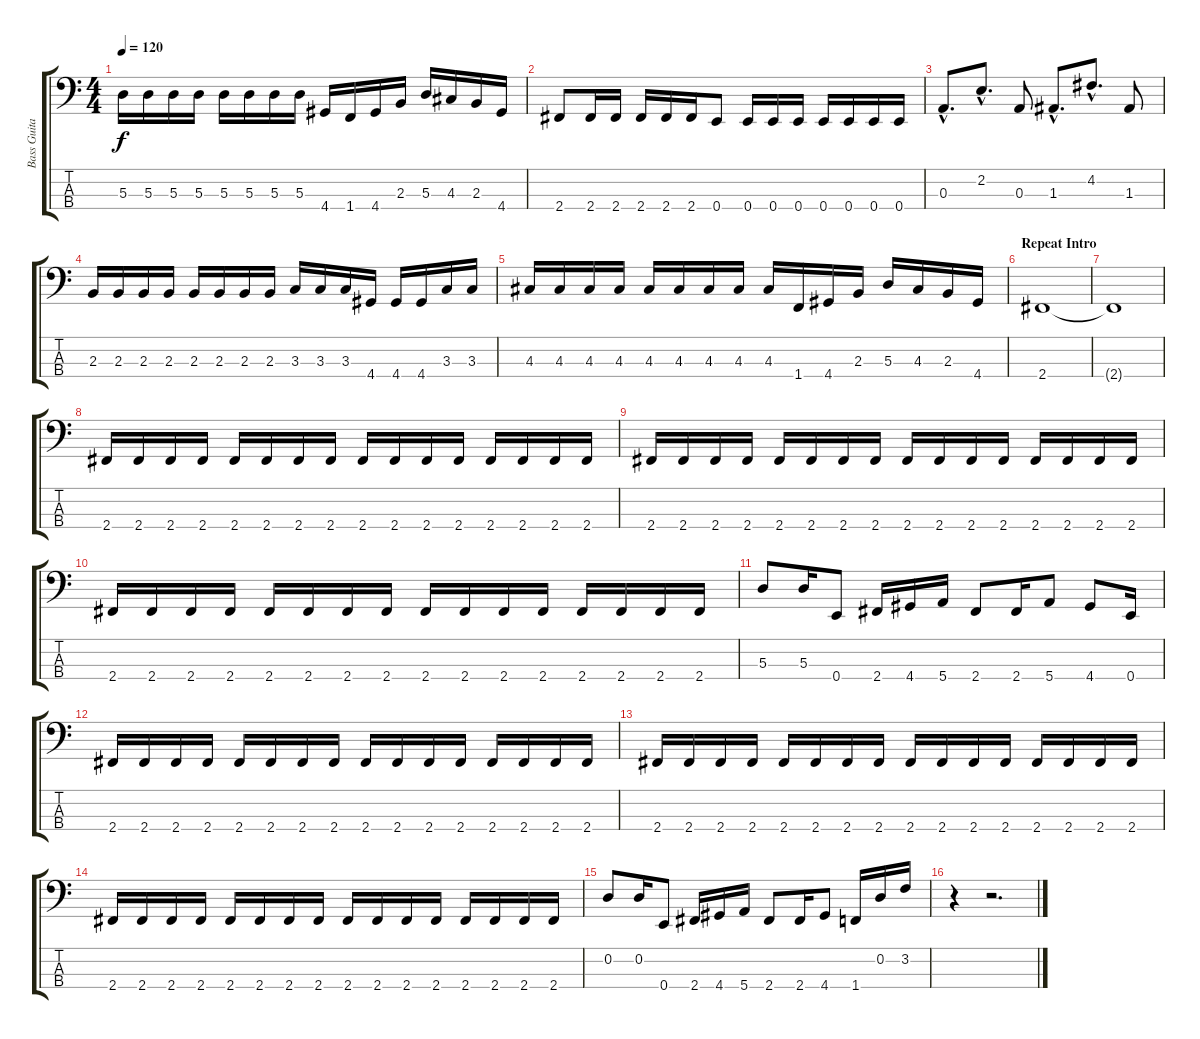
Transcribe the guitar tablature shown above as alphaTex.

\track ("Bass Guitar" "Bass Guita") {instrument electricbasspick}
\staff {score tabs}
\tuning (G2 D2 A1 E1) {hide}
\ts (4 4)
\tempo 120
\clef f4
\ks c
5.3.16{dy f} 5.3.16 5.3.16 5.3.16 5.3.16 5.3.16 5.3.16 5.3.16 4.4.16 1.4.16 4.4.16 2.3.16 5.3.16 4.3.16 2.3.16 4.4.16 |
2.4.8 2.4.16 2.4.16 2.4.16 2.4.16 2.4.16 0.4.8 0.4.16 0.4.16 0.4.16 0.4.16 0.4.16 0.4.16 0.4.16 |
0.3{hac}.8{d} 2.2{hac}.8{d} 0.3.8 1.3{hac}.8{d} 4.2{hac}.8{d} 1.3.8 |
2.3.16 2.3.16 2.3.16 2.3.16 2.3.16 2.3.16 2.3.16 2.3.16 3.3.16 3.3.16 3.3.16 4.4.16 4.4.16 4.4.16 3.3.16 3.3.16 |
4.3.16 4.3.16 4.3.16 4.3.16 4.3.16 4.3.16 4.3.16 4.3.16 4.3.16 1.4.16 4.4.16 2.3.16 5.3.16 4.3.16 2.3.16 4.4.16 |
\section ("" "Repeat Intro")
2.4.1 |
2.4{t}.1 |
2.4.16 2.4.16 2.4.16 2.4.16 2.4.16 2.4.16 2.4.16 2.4.16 2.4.16 2.4.16 2.4.16 2.4.16 2.4.16 2.4.16 2.4.16 2.4.16 |
2.4.16 2.4.16 2.4.16 2.4.16 2.4.16 2.4.16 2.4.16 2.4.16 2.4.16 2.4.16 2.4.16 2.4.16 2.4.16 2.4.16 2.4.16 2.4.16 |
2.4.16 2.4.16 2.4.16 2.4.16 2.4.16 2.4.16 2.4.16 2.4.16 2.4.16 2.4.16 2.4.16 2.4.16 2.4.16 2.4.16 2.4.16 2.4.16 |
5.3.8 5.3.16 0.4.8 2.4.16 4.4.16 5.4.16 2.4.8 2.4.16 5.4.8 4.4.8 0.4.16 |
2.4.16 2.4.16 2.4.16 2.4.16 2.4.16 2.4.16 2.4.16 2.4.16 2.4.16 2.4.16 2.4.16 2.4.16 2.4.16 2.4.16 2.4.16 2.4.16 |
2.4.16 2.4.16 2.4.16 2.4.16 2.4.16 2.4.16 2.4.16 2.4.16 2.4.16 2.4.16 2.4.16 2.4.16 2.4.16 2.4.16 2.4.16 2.4.16 |
2.4.16 2.4.16 2.4.16 2.4.16 2.4.16 2.4.16 2.4.16 2.4.16 2.4.16 2.4.16 2.4.16 2.4.16 2.4.16 2.4.16 2.4.16 2.4.16 |
0.2.8 0.2.16 0.4.8 2.4.16 4.4.16 5.4.16 2.4.8 2.4.16 4.4.8 1.4.16 0.2.16 3.2.16 |
r.4 r.2{d}
